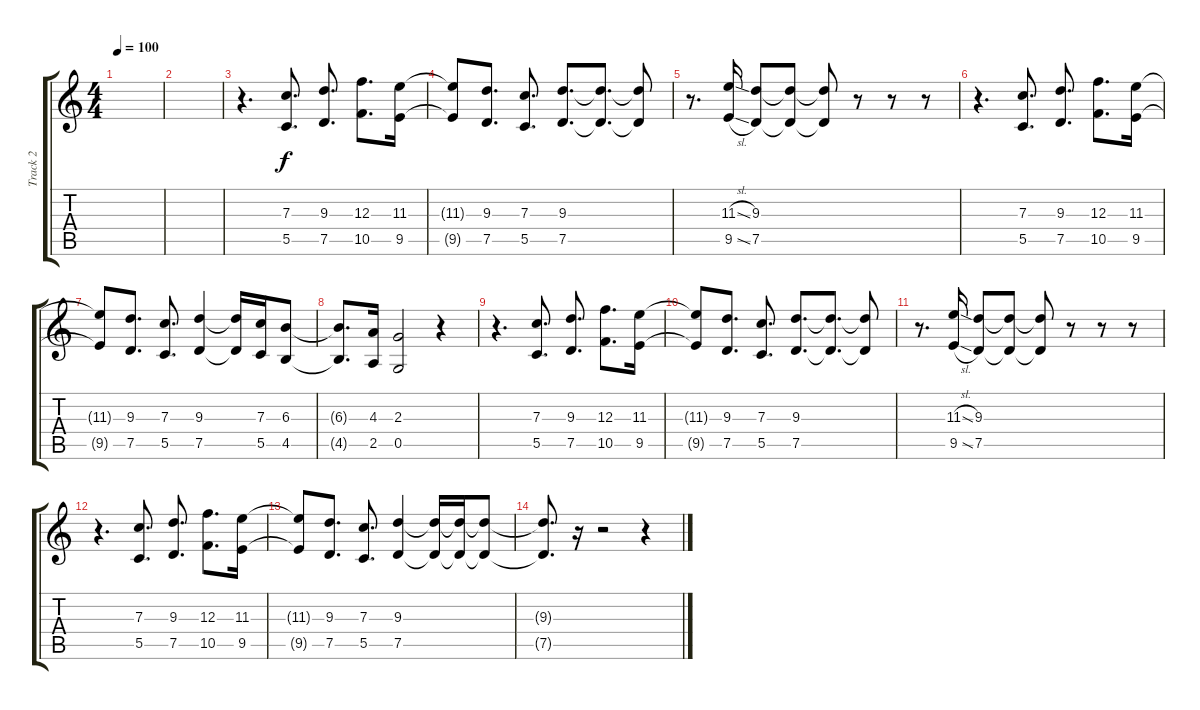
\track ("Track 2" "Track 2") {instrument acousticguitarsteel}
\staff {score tabs}
\tuning (D4 A3 F3 C3 G2 C2) {hide}
\ts (4 4)
\tempo 100
\clef g2
\ks c
|
|
r.4{d} (7.3 5.5).8{d} (9.3 7.5).8{d} (12.3 10.5).8{d} (11.3 9.5).16 |
(11.3{t} 9.5{t}).8 (9.3 7.5).8{d} (7.3 5.5).8{d} (9.3 7.5).8{d} (9.3{t} 7.5{t}).8{d} (9.3{t} 7.5{t}).8 |
r.8{d} (11.3{sl} 9.5{sl}).16 (9.3 7.5).8 (9.3{t} 7.5{t}).8 (9.3{t} 7.5{t}).8 r.8 r.8 r.8 |
r.4{d} (7.3 5.5).8{d} (9.3 7.5).8{d} (12.3 10.5).8{d} (11.3 9.5).16 |
(11.3{t} 9.5{t}).8 (9.3 7.5).8{d} (7.3 5.5).8{d} (9.3 7.5).4 (9.3{t} 7.5{t}).16 (7.3 5.5).16 (6.3 4.5).8 |
(6.3{t} 4.5{t}).8{d} (4.3 2.5).16 (2.3 0.5).2 r.4 |
r.4{d} (7.3 5.5).8{d} (9.3 7.5).8{d} (12.3 10.5).8{d} (11.3 9.5).16 |
(11.3{t} 9.5{t}).8 (9.3 7.5).8{d} (7.3 5.5).8{d} (9.3 7.5).8{d} (9.3{t} 7.5{t}).8{d} (9.3{t} 7.5{t}).8 |
r.8{d} (11.3{sl} 9.5{sl}).16 (9.3 7.5).8 (9.3{t} 7.5{t}).8 (9.3{t} 7.5{t}).8 r.8 r.8 r.8 |
r.4{d} (7.3 5.5).8{d} (9.3 7.5).8{d} (12.3 10.5).8{d} (11.3 9.5).16 |
(11.3{t} 9.5{t}).8 (9.3 7.5).8{d} (7.3 5.5).8{d} (9.3 7.5).4 (9.3{t} 7.5{t}).16 (9.3{t} 7.5{t}).16 (9.3{t} 7.5{t}).8 |
(9.3{t} 7.5{t}).8{d} r.16 r.2 r.4
